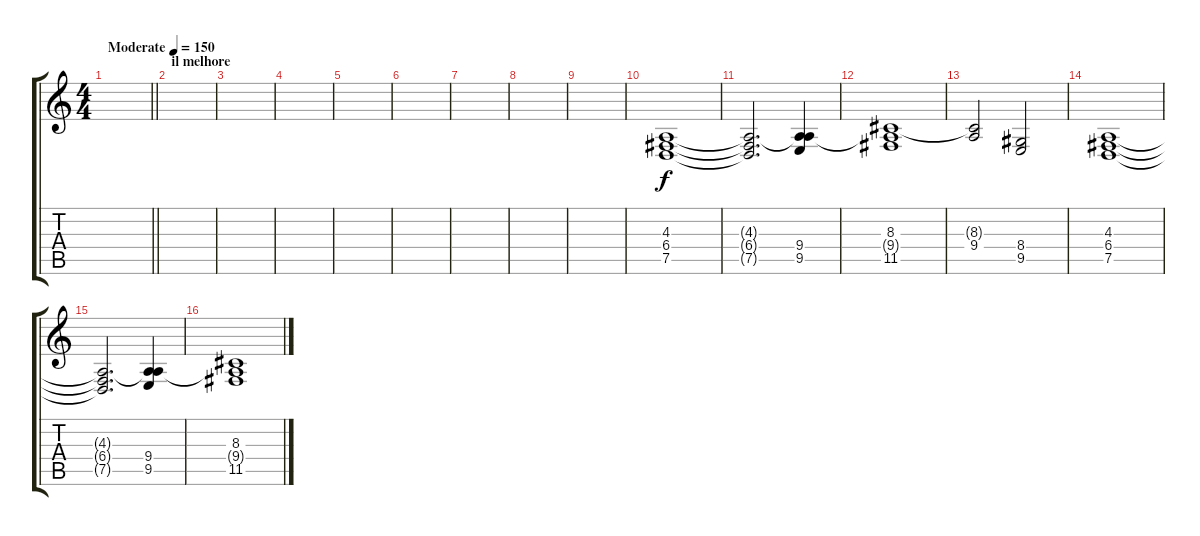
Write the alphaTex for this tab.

\track "" {instrument stringensemble1}
\staff {score tabs}
\tuning (D4 A3 F3 C3 G2 D2) {hide}
\ts (4 4)
\tempo (150 "Moderate")
\clef g2
\barLineRight lightlight
\ks c
|
\section ("" "il melhore")
|
|
|
|
|
|
|
|
(4.3 6.4 7.5).1 |
(4.3{t} 6.4{t} 7.5{t}).2{d} (4.3{t} 9.4 9.5).4 |
(8.3 9.4{t} 11.5).1 |
(8.3{t} 9.4).2 (8.4 9.5).2 |
(4.3 6.4 7.5).1 |
(4.3{t} 6.4{t} 7.5{t}).2{d} (4.3{t} 9.4 9.5).4 |
(8.3 9.4{t} 11.5).1
